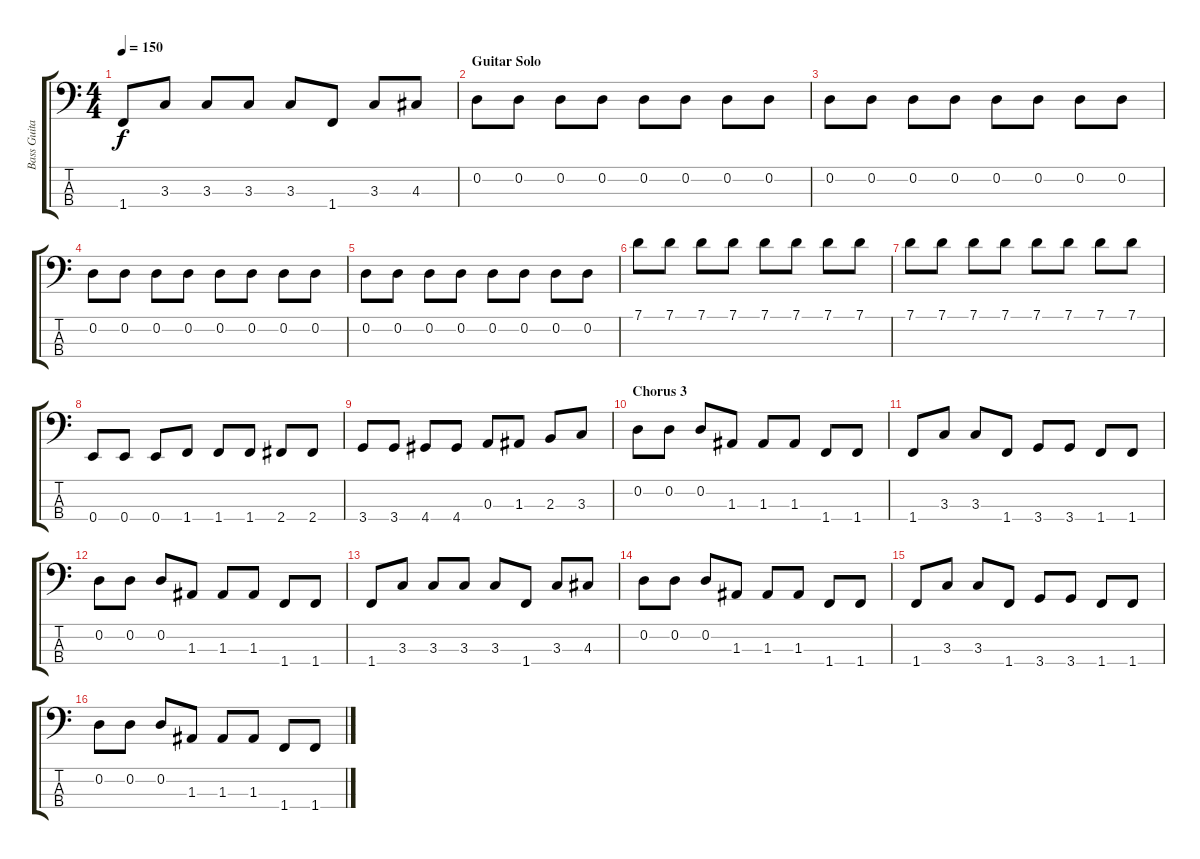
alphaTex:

\track ("Bass Guitar" "Bass Guita") {instrument electricbasspick}
\staff {score tabs}
\tuning (G2 D2 A1 E1) {hide}
\ts (4 4)
\tempo 150
\clef f4
\ks c
1.4.8{dy f} 3.3.8 3.3.8 3.3.8 3.3.8 1.4.8 3.3.8 4.3.8 |
\section ("" "Guitar Solo")
0.2.8 0.2.8 0.2.8 0.2.8 0.2.8 0.2.8 0.2.8 0.2.8 |
0.2.8 0.2.8 0.2.8 0.2.8 0.2.8 0.2.8 0.2.8 0.2.8 |
0.2.8 0.2.8 0.2.8 0.2.8 0.2.8 0.2.8 0.2.8 0.2.8 |
0.2.8 0.2.8 0.2.8 0.2.8 0.2.8 0.2.8 0.2.8 0.2.8 |
7.1.8 7.1.8 7.1.8 7.1.8 7.1.8 7.1.8 7.1.8 7.1.8 |
7.1.8 7.1.8 7.1.8 7.1.8 7.1.8 7.1.8 7.1.8 7.1.8 |
0.4.8 0.4.8 0.4.8 1.4.8 1.4.8 1.4.8 2.4.8 2.4.8 |
3.4.8 3.4.8 4.4.8 4.4.8 0.3.8 1.3.8 2.3.8 3.3.8 |
\section ("" "Chorus 3")
0.2.8 0.2.8 0.2.8 1.3.8 1.3.8 1.3.8 1.4.8 1.4.8 |
1.4.8 3.3.8 3.3.8 1.4.8 3.4.8 3.4.8 1.4.8 1.4.8 |
0.2.8 0.2.8 0.2.8 1.3.8 1.3.8 1.3.8 1.4.8 1.4.8 |
1.4.8 3.3.8 3.3.8 3.3.8 3.3.8 1.4.8 3.3.8 4.3.8 |
0.2.8 0.2.8 0.2.8 1.3.8 1.3.8 1.3.8 1.4.8 1.4.8 |
1.4.8 3.3.8 3.3.8 1.4.8 3.4.8 3.4.8 1.4.8 1.4.8 |
0.2.8 0.2.8 0.2.8 1.3.8 1.3.8 1.3.8 1.4.8 1.4.8
